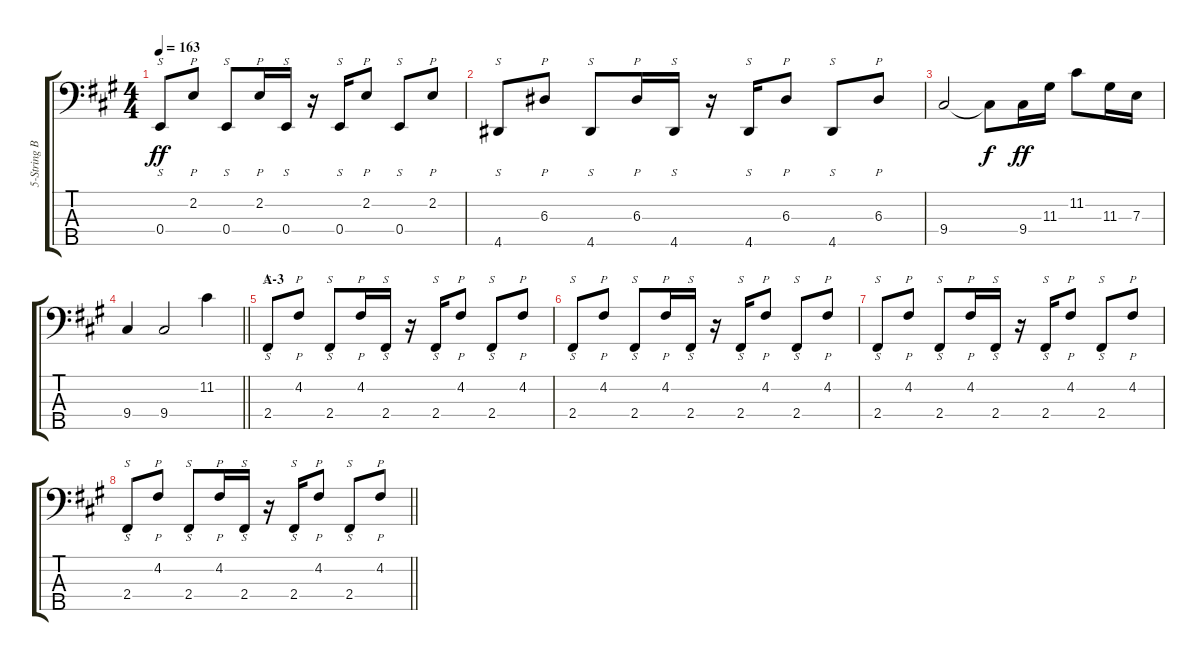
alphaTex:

\track ("5-String Bass" "5-String B") {instrument slapbass1}
\staff {score tabs}
\tuning (G2 D2 A1 E1 B0) {hide}
\ts (4 4)
\tempo 163
\clef f4
\ks a
0.4.8{s dy ff} 2.2.8{p} 0.4.8{s} 2.2.16{p} 0.4.16{s} r.16 0.4.16{s} 2.2.8{p} 0.4.8{s} 2.2.8{p} |
4.5.8{s} 6.3.8{p} 4.5.8{s} 6.3.16{p} 4.5.16{s} r.16 4.5.16{s} 6.3.8{p} 4.5.8{s} 6.3.8{p} |
9.4.2 9.4{t}.8{dy f} 9.4.16{dy ff} 11.3.16 11.2.8 11.3.16 7.3.16 |
\barLineRight lightlight
9.4.4 9.4.2 11.2.4 |
\section ("" "A-3")
2.4.8{s} 4.2.8{p} 2.4.8{s} 4.2.16{p} 2.4.16{s} r.16 2.4.16{s} 4.2.8{p} 2.4.8{s} 4.2.8{p} |
2.4.8{s} 4.2.8{p} 2.4.8{s} 4.2.16{p} 2.4.16{s} r.16 2.4.16{s} 4.2.8{p} 2.4.8{s} 4.2.8{p} |
2.4.8{s} 4.2.8{p} 2.4.8{s} 4.2.16{p} 2.4.16{s} r.16 2.4.16{s} 4.2.8{p} 2.4.8{s} 4.2.8{p} |
\barLineRight lightlight
2.4.8{s} 4.2.8{p} 2.4.8{s} 4.2.16{p} 2.4.16{s} r.16 2.4.16{s} 4.2.8{p} 2.4.8{s} 4.2.8{p}
